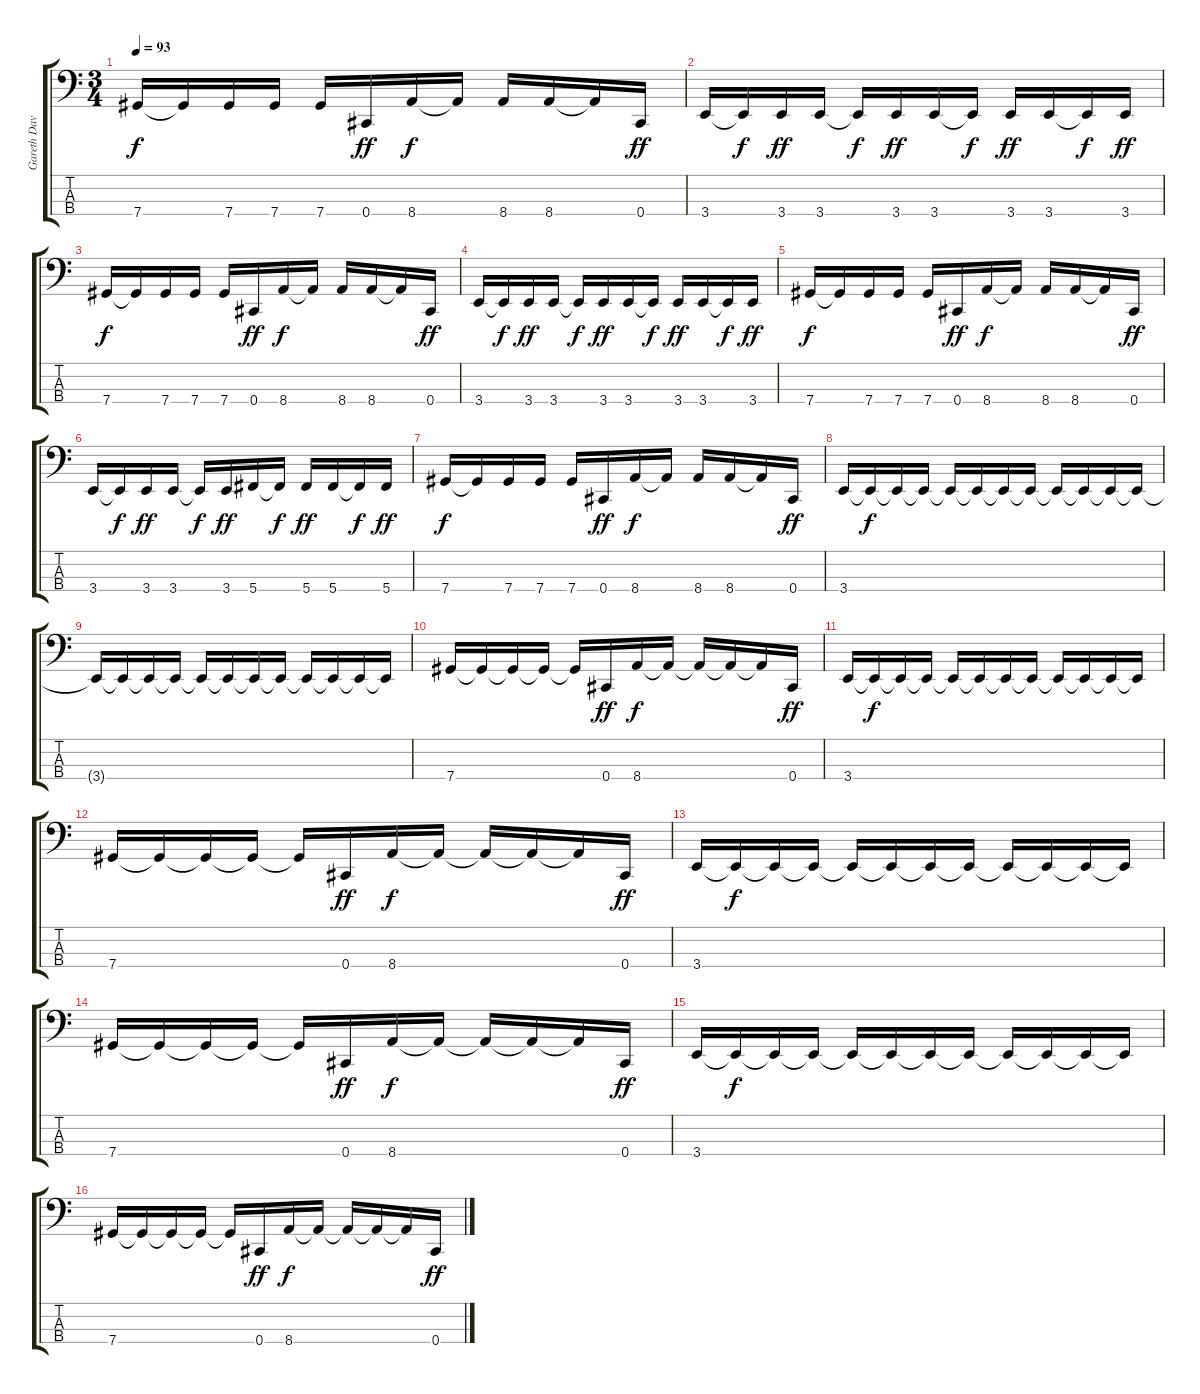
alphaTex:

\track ("Gareth Davis" "Gareth Dav") {instrument electricbassfinger}
\staff {score tabs}
\tuning (Gb2 Db2 Ab1 Db1) {hide}
\ts (3 4)
\tempo 93
\clef f4
\ks c
7.4.16{dy f} 7.4{t}.16 7.4.16 7.4.16 7.4.16 0.4.16{dy ff} 8.4.16{dy f} 8.4{t}.16 8.4.16 8.4.16 8.4{t}.16 0.4.16{dy ff} |
3.4.16 3.4{t}.16{dy f} 3.4.16{dy ff} 3.4.16 3.4{t}.16{dy f} 3.4.16{dy ff} 3.4.16 3.4{t}.16{dy f} 3.4.16{dy ff} 3.4.16 3.4{t}.16{dy f} 3.4.16{dy ff} |
7.4.16{dy f} 7.4{t}.16 7.4.16 7.4.16 7.4.16 0.4.16{dy ff} 8.4.16{dy f} 8.4{t}.16 8.4.16 8.4.16 8.4{t}.16 0.4.16{dy ff} |
3.4.16 3.4{t}.16{dy f} 3.4.16{dy ff} 3.4.16 3.4{t}.16{dy f} 3.4.16{dy ff} 3.4.16 3.4{t}.16{dy f} 3.4.16{dy ff} 3.4.16 3.4{t}.16{dy f} 3.4.16{dy ff} |
7.4.16{dy f} 7.4{t}.16 7.4.16 7.4.16 7.4.16 0.4.16{dy ff} 8.4.16{dy f} 8.4{t}.16 8.4.16 8.4.16 8.4{t}.16 0.4.16{dy ff} |
3.4.16 3.4{t}.16{dy f} 3.4.16{dy ff} 3.4.16 3.4{t}.16{dy f} 3.4.16{dy ff} 5.4.16 5.4{t}.16{dy f} 5.4.16{dy ff} 5.4.16 5.4{t}.16{dy f} 5.4.16{dy ff} |
7.4.16{dy f} 7.4{t}.16 7.4.16 7.4.16 7.4.16 0.4.16{dy ff} 8.4.16{dy f} 8.4{t}.16 8.4.16 8.4.16 8.4{t}.16 0.4.16{dy ff} |
3.4.16 3.4{t}.16{dy f} 3.4{t}.16 3.4{t}.16 3.4{t}.16 3.4{t}.16 3.4{t}.16 3.4{t}.16 3.4{t}.16 3.4{t}.16 3.4{t}.16 3.4{t}.16 |
3.4{t}.16 3.4{t}.16 3.4{t}.16 3.4{t}.16 3.4{t}.16 3.4{t}.16 3.4{t}.16 3.4{t}.16 3.4{t}.16 3.4{t}.16 3.4{t}.16 3.4{t}.16 |
7.4.16 7.4{t}.16 7.4{t}.16 7.4{t}.16 7.4{t}.16 0.4.16{dy ff} 8.4.16{dy f} 8.4{t}.16 8.4{t}.16 8.4{t}.16 8.4{t}.16 0.4.16{dy ff} |
3.4.16 3.4{t}.16{dy f} 3.4{t}.16 3.4{t}.16 3.4{t}.16 3.4{t}.16 3.4{t}.16 3.4{t}.16 3.4{t}.16 3.4{t}.16 3.4{t}.16 3.4{t}.16 |
7.4.16 7.4{t}.16 7.4{t}.16 7.4{t}.16 7.4{t}.16 0.4.16{dy ff} 8.4.16{dy f} 8.4{t}.16 8.4{t}.16 8.4{t}.16 8.4{t}.16 0.4.16{dy ff} |
3.4.16 3.4{t}.16{dy f} 3.4{t}.16 3.4{t}.16 3.4{t}.16 3.4{t}.16 3.4{t}.16 3.4{t}.16 3.4{t}.16 3.4{t}.16 3.4{t}.16 3.4{t}.16 |
7.4.16 7.4{t}.16 7.4{t}.16 7.4{t}.16 7.4{t}.16 0.4.16{dy ff} 8.4.16{dy f} 8.4{t}.16 8.4{t}.16 8.4{t}.16 8.4{t}.16 0.4.16{dy ff} |
3.4.16 3.4{t}.16{dy f} 3.4{t}.16 3.4{t}.16 3.4{t}.16 3.4{t}.16 3.4{t}.16 3.4{t}.16 3.4{t}.16 3.4{t}.16 3.4{t}.16 3.4{t}.16 |
7.4.16 7.4{t}.16 7.4{t}.16 7.4{t}.16 7.4{t}.16 0.4.16{dy ff} 8.4.16{dy f} 8.4{t}.16 8.4{t}.16 8.4{t}.16 8.4{t}.16 0.4.16{dy ff}
